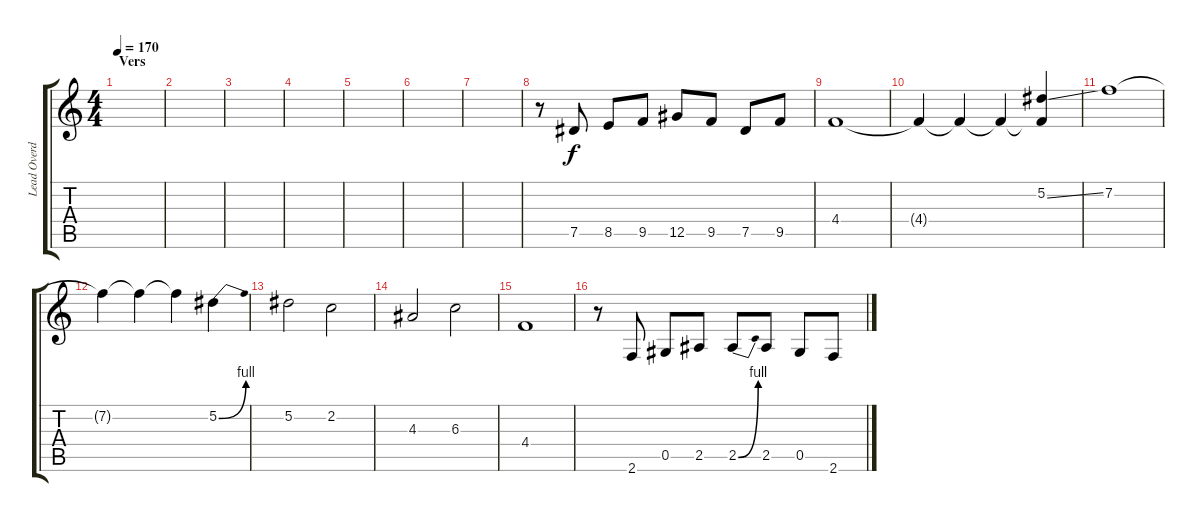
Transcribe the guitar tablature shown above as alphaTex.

\track ("Lead Overdubs" "Lead Overd") {instrument distortionguitar}
\staff {score tabs}
\tuning (Eb4 Bb3 Gb3 Db3 Ab2 Eb2) {hide}
\ts (4 4)
\section ("" "Vers")
\tempo 170
\clef g2
\ks c
|
|
|
|
|
|
|
r.8 7.5.8 8.5.8 9.5.8 12.5.8 9.5.8 7.5.8 9.5.8 |
4.4.1 |
4.4{t}.4 4.4{t}.4 4.4{t}.4 (5.2{ss} 4.4{t}).4 |
7.2.1 |
7.2{t}.4 7.2{t}.4 7.2{t}.4 5.2{be (bend 0 0 60 4)}.4 |
5.2.2 2.2.2 |
4.3.2 6.3.2 |
4.4.1 |
r.8 2.6.8 0.5.8 2.5.8 2.5{be (bend 0 0 60 4)}.8 2.5.8 0.5.8 2.6.8
